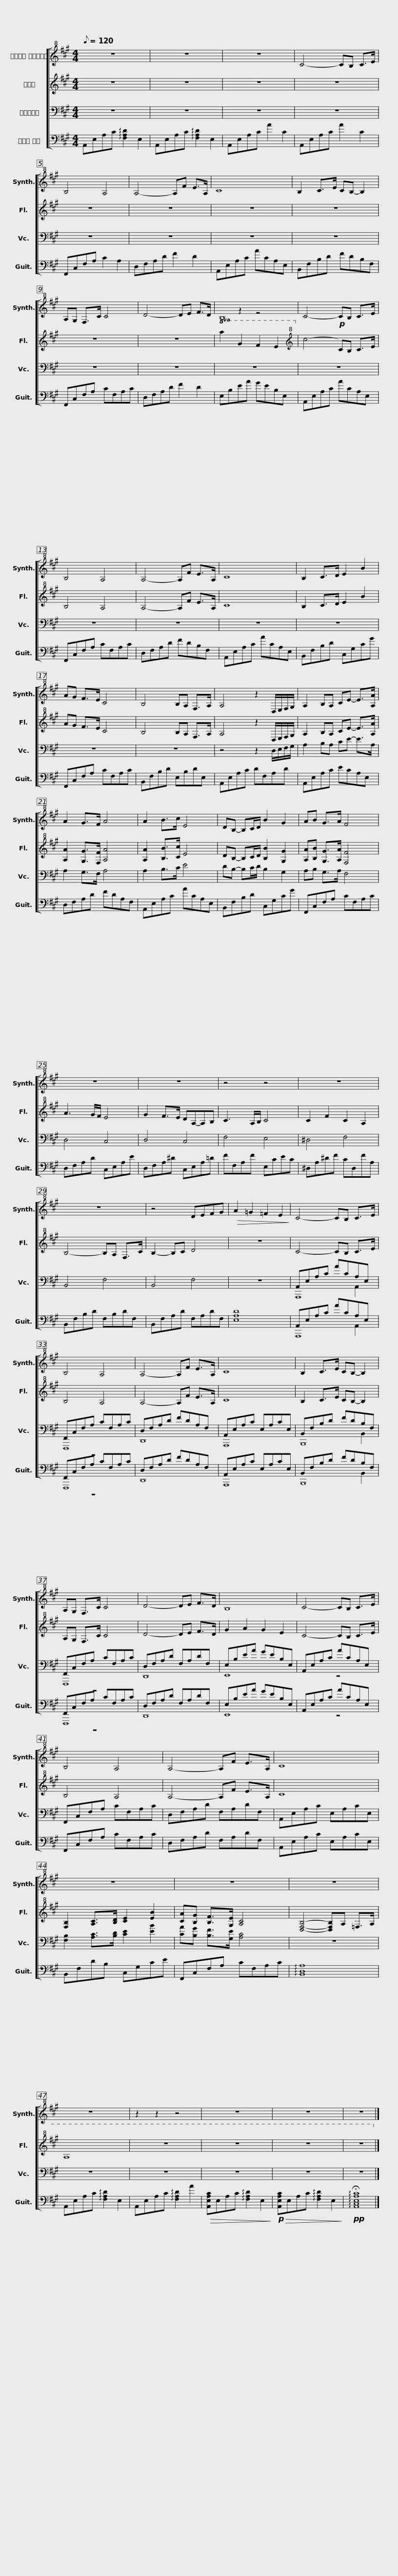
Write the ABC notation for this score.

X:1
%%score [ ( 1 2 ) 3 ( 4 5 6 ) ( 7 8 9 ) ]
L:1/8
Q:1/8=120
M:4/4
I:linebreak $
K:A
V:1 treble+8
V:2 treble+8
V:3 treble
V:4 bass
V:5 bass
V:6 bass
V:7 bass
V:8 bass
V:9 bass
V:1
 z8 | z8 | z8 | C4- CB, C>E |$ B,4 A,4 | %5
 A,4- A,F E>A, | C8 | B,2 C>E CB,- B,2 |$ A,G, F,>C C4 | D4- DE F>D | %10
 x2 z2 z4 | C4-!p! CB, C>E |$ B,4 A,4 | A,4- A,F E>A, | C8 | %15
 B,2 C>D E2 B2 |$ AG F>E C4 | B,4 B,A, F,>A, | A,4 z2 D,/E,/F,/G,/ | A,2 B,A, CE- E>[A,A] |$ %20
 A2 G>F A4 | A2 B>c E4 | DB,- B,C/D/ B2 G2 | AB G>A F4 |$ z8 | %25
 z8 | z4 z4 | z8 |$ z8 | z4 DEFG | %30
!>(! A2 =G2 =F2 E2!>)! | C4- CB, C>E |$ B,4 A,4 | A,4- A,F E>A, | C8 | %35
 B,2 C>E CB,- B,2 |$ A,G, F,>C C4 | D4- DE F>D | B,8 | C4- CB, C>E |$ %40
 B,4 A,4 | A,4- A,F E>A, | C8 | z8 |$ z8 | %45
 z8 | z8 | z2 z2 z4 |$ z8 | z8 | %50
 z8 |] %51
V:2
 x8 | x8 | x8 | x8 |$ x8 | %5
 x8 | x8 | x8 |$ x8 | x8 | %10
 B,8 | x8 |$ x8 | x8 | x8 | %15
 x8 |$ x8 | x8 | x8 | x8 |$ %20
 x8 | x8 | x8 | x8 |$ x8 | %25
 x8 | x8 | x8 |$ x8 | x8 | %30
 x8 | x8 |$ x8 | x8 | x8 | %35
 x8 |$ x8 | x8 | x8 | x8 |$ %40
 x8 | x8 | x8 | x8 |$ x8 | %45
 x8 | x8 | x8 |$ x8 | x8 | %50
 x8 |] %51
V:3
 z8 | z8 | z8 | z8 |$ z8 | %5
 z8 | z8 | z8 |$ z8 | z8 | %10
!8va(! a2 g2 f2 e2!8va)! |[K:treble+8]!8va(! c4- cB c>e |$ B4 A4 | A4- Af e>A | c8 | %15
 B2 c>d e2 b2 |$ ag f>e c4 | B4 BA F>A | A4 z2 D/E/F/G/ | A2 BA ce- e>[Aa] |$ %20
 [Aa]2 [Gg]>[Ff] [Aa]4 | [Aa]2 [Bb]>[cc'] e4 | dB- Bc/d/ [Bb]2 [Gg]2 | [Aa][Bb] [Gg]>[Aa] [Ff]4 |$ a3 g/f/ e4 | %25
 g2 f>e dA-AB | c3 A/B/ c4 | c2 f2 c2 A2 |$ B4- BA F>c | B2- Bc d4 | %30
 z8 | c4- cB c>e |$ B4 A4 | A4- Af e>A | c8 | %35
 B2 c>e cB- B2 |$ AG F>c c4 | d4- de f>d | g2 a2 g2 e2 | c4- cB c>e |$ %40
 B4 A4 | A4- Af e>A | c8 | [FB]2 [Ac]>[Bd] [ce]2 [eb]2 |$ [ca][Bg] [Bf]>[Ge] [Ac]4 | %45
 [DFB]4- [DFB]A =F>A | A8 | z8 |$ z8 | z8 | %50
 z8!8va)! |] %51
V:4
 z8 | z8 | z8 | z8 |$ z8 | %5
 z8 | z8 | z8 |$ z8 | z8 | %10
 z8 | z8 |$ z8 | z8 | z8 | %15
 z8 |$ z8 | z8 | z4 z2 D,/E,/F,/G,/ | A,2 B,A, CE- E>A, |$ %20
 A,2 G,>F, A,4 | A,2 B,>C E4 | DB,- B,C/D/ B,2 G,2 | A,B, G,>A, F,4 |$ D,4 C,4 | %25
 D,4 C,4 | F,4 E,4 | ^D,4 F,4 |$ B,,4 F,4 | B,,4 F,4 | %30
 z8 | A,,E,A,C ACA,E, |$ F,,C,F,A, CF,A,C | D,F,A,D FDA,F, | A,,E,A,C E,A,CE, | %35
 B,,F,B,D FDB,F, |$ F,,C,F,A, CF,A,C | D,F,A,D F,A,DF, | E,B,EA GEB,E, | A,,E,A,C ACA,E, |$ %40
 F,,C,F,A, CF,A,C | D,F,A,D F,A,DF, | A,,E,A,C E,A,CE, | [F,B,]2 [A,C]>[B,D] [CE]2 [EB]2 |$ [CA][B,G] [B,F]>[G,E] [A,C]4 | %45
 z8 | z8 | z8 |$ z8 | z8 | %50
 z8 |] %51
V:5
 x8 | x8 | x8 | x8 |$ x8 | %5
 x8 | x8 | x8 |$ x8 | x8 | %10
 x8 | x8 |$ x8 | x8 | x8 | %15
 x8 |$ x8 | x8 | x8 | x8 |$ %20
 x8 | x8 | x8 | x8 |$ x8 | %25
 x8 | x8 | x8 |$ x8 | x8 | %30
 x8 | A,,,8 |$ F,,,8 | D,,8 | A,,,8 | %35
 B,,,8 |$ F,,,8 | D,,8 | E,,8 | z8 |$ %40
 x8 | x8 | x8 | x8 |$ x8 | %45
 x8 | x8 | x8 |$ x8 | x8 | %50
 x8 |] %51
V:6
 x8 | x8 | x8 | x8 |$ x8 | %5
 x8 | x8 | x8 |$ x8 | x8 | %10
 x8 | x8 |$ x8 | x8 | x8 | %15
 x8 |$ x8 | x8 | x8 | x8 |$ %20
 x8 | x8 | x8 | x8 |$ x8 | %25
 x8 | x8 | x8 |$ x8 | x8 | %30
 x8 | x6 A,,2 |$ z8 | x8 | x8 | %35
 x6 B,,2 |$ z8 | x8 | x8 | x8 |$ %40
 x8 | x8 | x8 | x8 |$ x8 | %45
 x8 | x8 | x8 |$ x8 | x8 | %50
 x8 |] %51
V:7
 A,,E,A,C !arpeggio![F,A,D]2 E,2 | A,,E,A,C !arpeggio![F,A,D]2 E,2 | A,,E,A,C A2 C2 | A,,E,A,C A2 C2 |$ F,,C,F,A, C2 A,2 | %5
 D,F,A,D F2 D2 | A,,E,A,C ACA,E, | B,,F,B,D FDB,F, |$ F,,C,F,A, CF,A,C | D,F,A,D F2 D2 | %10
 E,B,EA GEB,E, | A,,E,A,C ACA,E, |$ F,,C,F,A, CF,A,C | D,F,A,D FDB,F, | A,,E,A,C ACA,E, | %15
 B,,F,B,D C,G,CG |$ F,,C,F,A, CF,A,C | B,,F,B,D E,B,DE, | A,,E,A,C DF,A,D | A,,E,A,C ECA,E, |$ %20
 D,F,A,D FDA,F, | A,,E,A,C ACA,E, | B,,F,B,D C,G,CG | F,,C,F,A, CF,A,C |$ D,F,A,D C,E,A,E | %25
 D,F,A,^D C,E,A,=D | FF,A,F E,CEC | ^D,A,^DF CD,FA, |$ B,,F,B,D F,B,DF, | B,,F,A,D F,A,DF, | %30
 [E,A,D]8 | A,,E,A,C ACA,E, |$ F,,C,F,A, CF,A,C | D,F,A,D FDA,F, | A,,E,A,C E,A,CE, | %35
 B,,F,B,D FDB,F, |$ F,,C,F,A, CF,A,C | D,F,A,D F,A,DF, | E,B,EA GEB,E, | A,,E,A,C ACA,E, |$ %40
 F,,C,F,A, CF,A,C | D,F,A,D F,A,DF, | A,,E,A,C E,A,CE, | B,,F,DB, C,G,CE |$ F,,C,F,A, CF,A,C | %45
 !arpeggio![B,,D,A,]8 | A,,E,A,C !arpeggio![F,A,D]2 E,2 | A,,E,A,C !arpeggio![F,A,D]2 A2 |$!>(! [A,,E,A,C]E,A,C !arpeggio![F,A,D]2 E,2!>)! |!p!!>(! [A,,E,A,C]E,A,C !arpeggio![F,A,D]2 E,2!>)! | %50
!pp! !arpeggio!!fermata![A,,C,E,A,C]8 |] %51
V:8
 x8 | x8 | x8 | x8 |$ x8 | %5
 x8 | x8 | x8 |$ x8 | x8 | %10
 x8 | x8 |$ x8 | x8 | x8 | %15
 x8 |$ x8 | x8 | x8 | x8 |$ %20
 x8 | x8 | x8 | x8 |$ x8 | %25
 x8 | x8 | x8 |$ x8 | x8 | %30
 x8 | A,,,8 |$ F,,,8 | D,,8 | A,,,8 | %35
 B,,,8 |$ F,,,8 | D,,8 | E,,8 | z8 |$ %40
 x8 | x8 | x8 | x8 |$ x8 | %45
 x8 | x8 | x8 |$ x8 | x8 | %50
 x8 |] %51
V:9
 x8 | x8 | x8 | x8 |$ x8 | %5
 x8 | x8 | x8 |$ x8 | x8 | %10
 x8 | x8 |$ x8 | x8 | x8 | %15
 x8 |$ x8 | x8 | x8 | x8 |$ %20
 x8 | x8 | x8 | x8 |$ x8 | %25
 x8 | x8 | x8 |$ x8 | x8 | %30
 x8 | x6 A,,2 |$ z8 | x8 | x8 | %35
 x6 B,,2 |$ z8 | x8 | x8 | x8 |$ %40
 x8 | x8 | x8 | x8 |$ x8 | %45
 x8 | x8 | x8 |$ x8 | x8 | %50
 x8 |] %51
